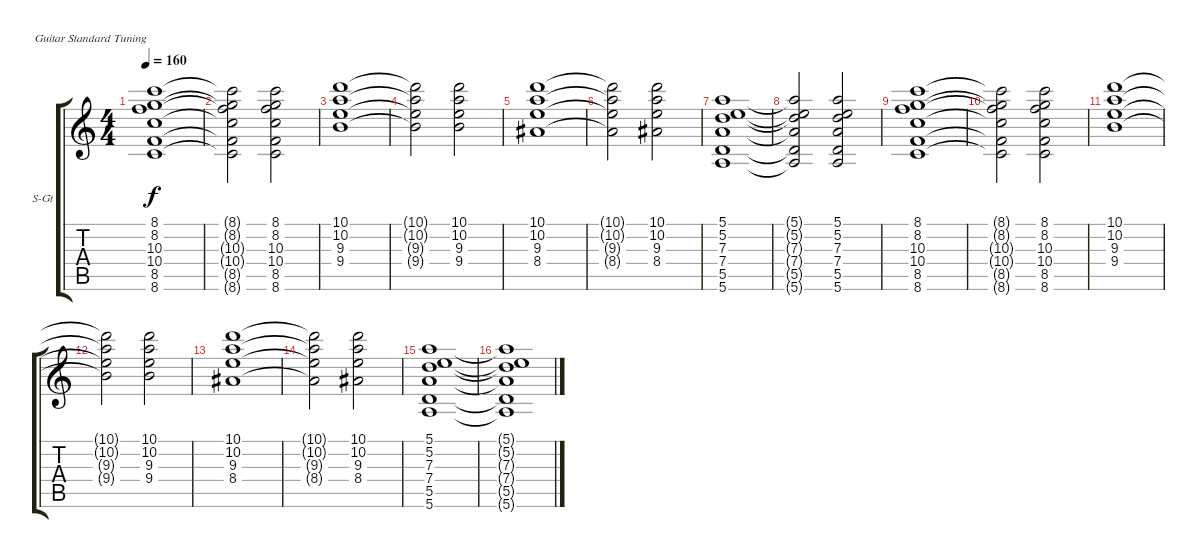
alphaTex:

\bracketExtendMode groupsimilarinstruments
\firstSystemTrackNameOrientation horizontal
\otherSystemsTrackNameOrientation horizontal
\track ("Keyboard" "S-Gt") {instrument acousticgrandpiano}
\staff {score tabs}
\tuning (E4 B3 G3 D3 A2 E2)
\displaytranspose 12
\ts (4 4)
\tempo 160
\clef g2
\ks c
(8.1 8.2 10.3 10.4 8.5 8.6).1{dy f} |
(8.1{t} 8.2{t} 10.3{t} 10.4{t} 8.5{t} 8.6{t}).2 (8.1 8.2 10.3 10.4 8.5 8.6).2 |
(10.1 10.2 9.3 9.4).1 |
(10.1{t} 10.2{t} 9.3{t} 9.4{t}).2 (10.1 10.2 9.3 9.4).2 |
(10.1 10.2 9.3 8.4).1 |
(10.1{t} 10.2{t} 9.3{t} 8.4{t}).2 (10.1 10.2 9.3 8.4).2 |
(5.1 5.2 7.3 7.4 5.5 5.6).1 |
(5.1{t} 5.2{t} 7.3{t} 7.4{t} 5.5{t} 5.6{t}).2 (5.1 5.2 7.3 7.4 5.5 5.6).2 |
(8.1 8.2 10.3 10.4 8.5 8.6).1 |
(8.1{t} 8.2{t} 10.3{t} 10.4{t} 8.5{t} 8.6{t}).2 (8.1 8.2 10.3 10.4 8.5 8.6).2 |
(10.1 10.2 9.3 9.4).1 |
(10.1{t} 10.2{t} 9.3{t} 9.4{t}).2 (10.1 10.2 9.3 9.4).2 |
(10.1 10.2 9.3 8.4).1 |
(10.1{t} 10.2{t} 9.3{t} 8.4{t}).2 (10.1 10.2 9.3 8.4).2 |
(5.1 5.2 7.3 7.4 5.5 5.6).1 |
(5.1{t} 5.2{t} 7.3{t} 7.4{t} 5.5{t} 5.6{t}).1
